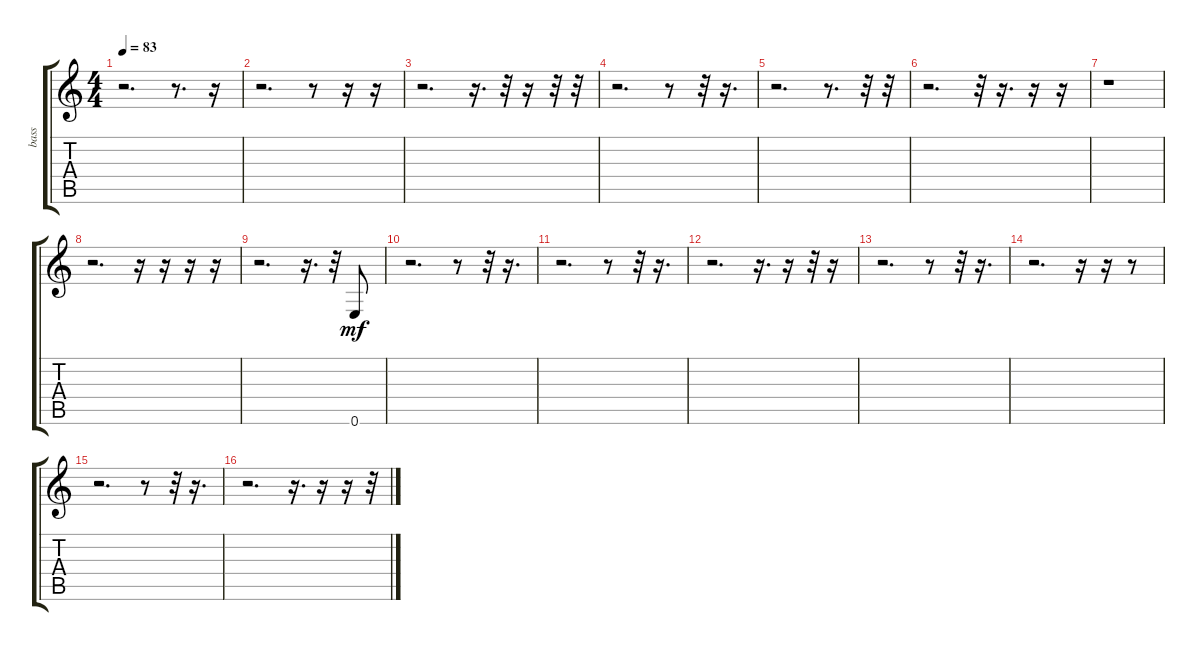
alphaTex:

\track ("bass" "bass") {instrument electricbasspick}
\staff {score tabs}
\tuning (E4 B3 G3 D3 A2 E2) {hide}
\ts (4 4)
\tempo 83
\clef g2
\ks c
r.2{d dy f} r.8{d} r.16 |
r.2{d} r.8 r.16 r.16 |
r.2{d} r.16{d} r.32 r.16 r.32 r.32 |
r.2{d} r.8 r.32 r.16{d} |
r.2{d} r.8{d} r.32 r.32 |
r.2{d} r.32 r.16{d} r.16 r.16 |
r.1 |
r.2{d} r.16 r.16 r.16 r.16 |
r.2{d} r.16{d} r.32 0.6.8{dy mf} |
r.2{d} r.8 r.32 r.16{d} |
r.2{d} r.8 r.32 r.16{d} |
r.2{d} r.16{d} r.16 r.32 r.16 |
r.2{d} r.8 r.32 r.16{d} |
r.2{d} r.16 r.16 r.8 |
r.2{d} r.8 r.32 r.16{d} |
r.2{d} r.16{d} r.16 r.16 r.32
